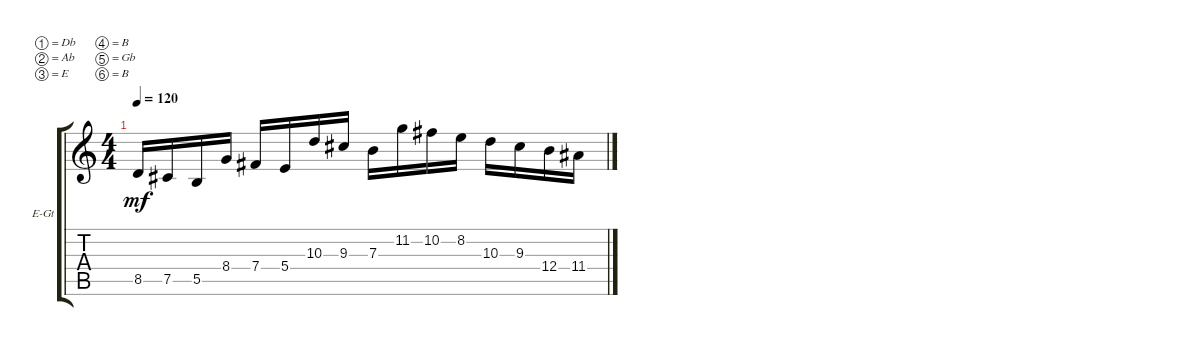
\defaultSystemsLayout 4
\bracketExtendMode groupsimilarinstruments
\firstSystemTrackNameOrientation horizontal
\otherSystemsTrackNameOrientation horizontal
\track ("Electric Guitar" "E-Gt") {instrument distortionguitar}
\staff {score tabs}
\tuning (Db4 Ab3 E3 B2 Gb2 B1)
\ts (4 4)
\tempo 120
\clef g2
\ks c
8.5.16{dy mf} 7.5.16 5.5.16 8.4.16 7.4.16 5.4.16 10.3.16 9.3.16 7.3.16 11.2.16 10.2.16 8.2.16 10.3.16 9.3.16 12.4.16 11.4.16
